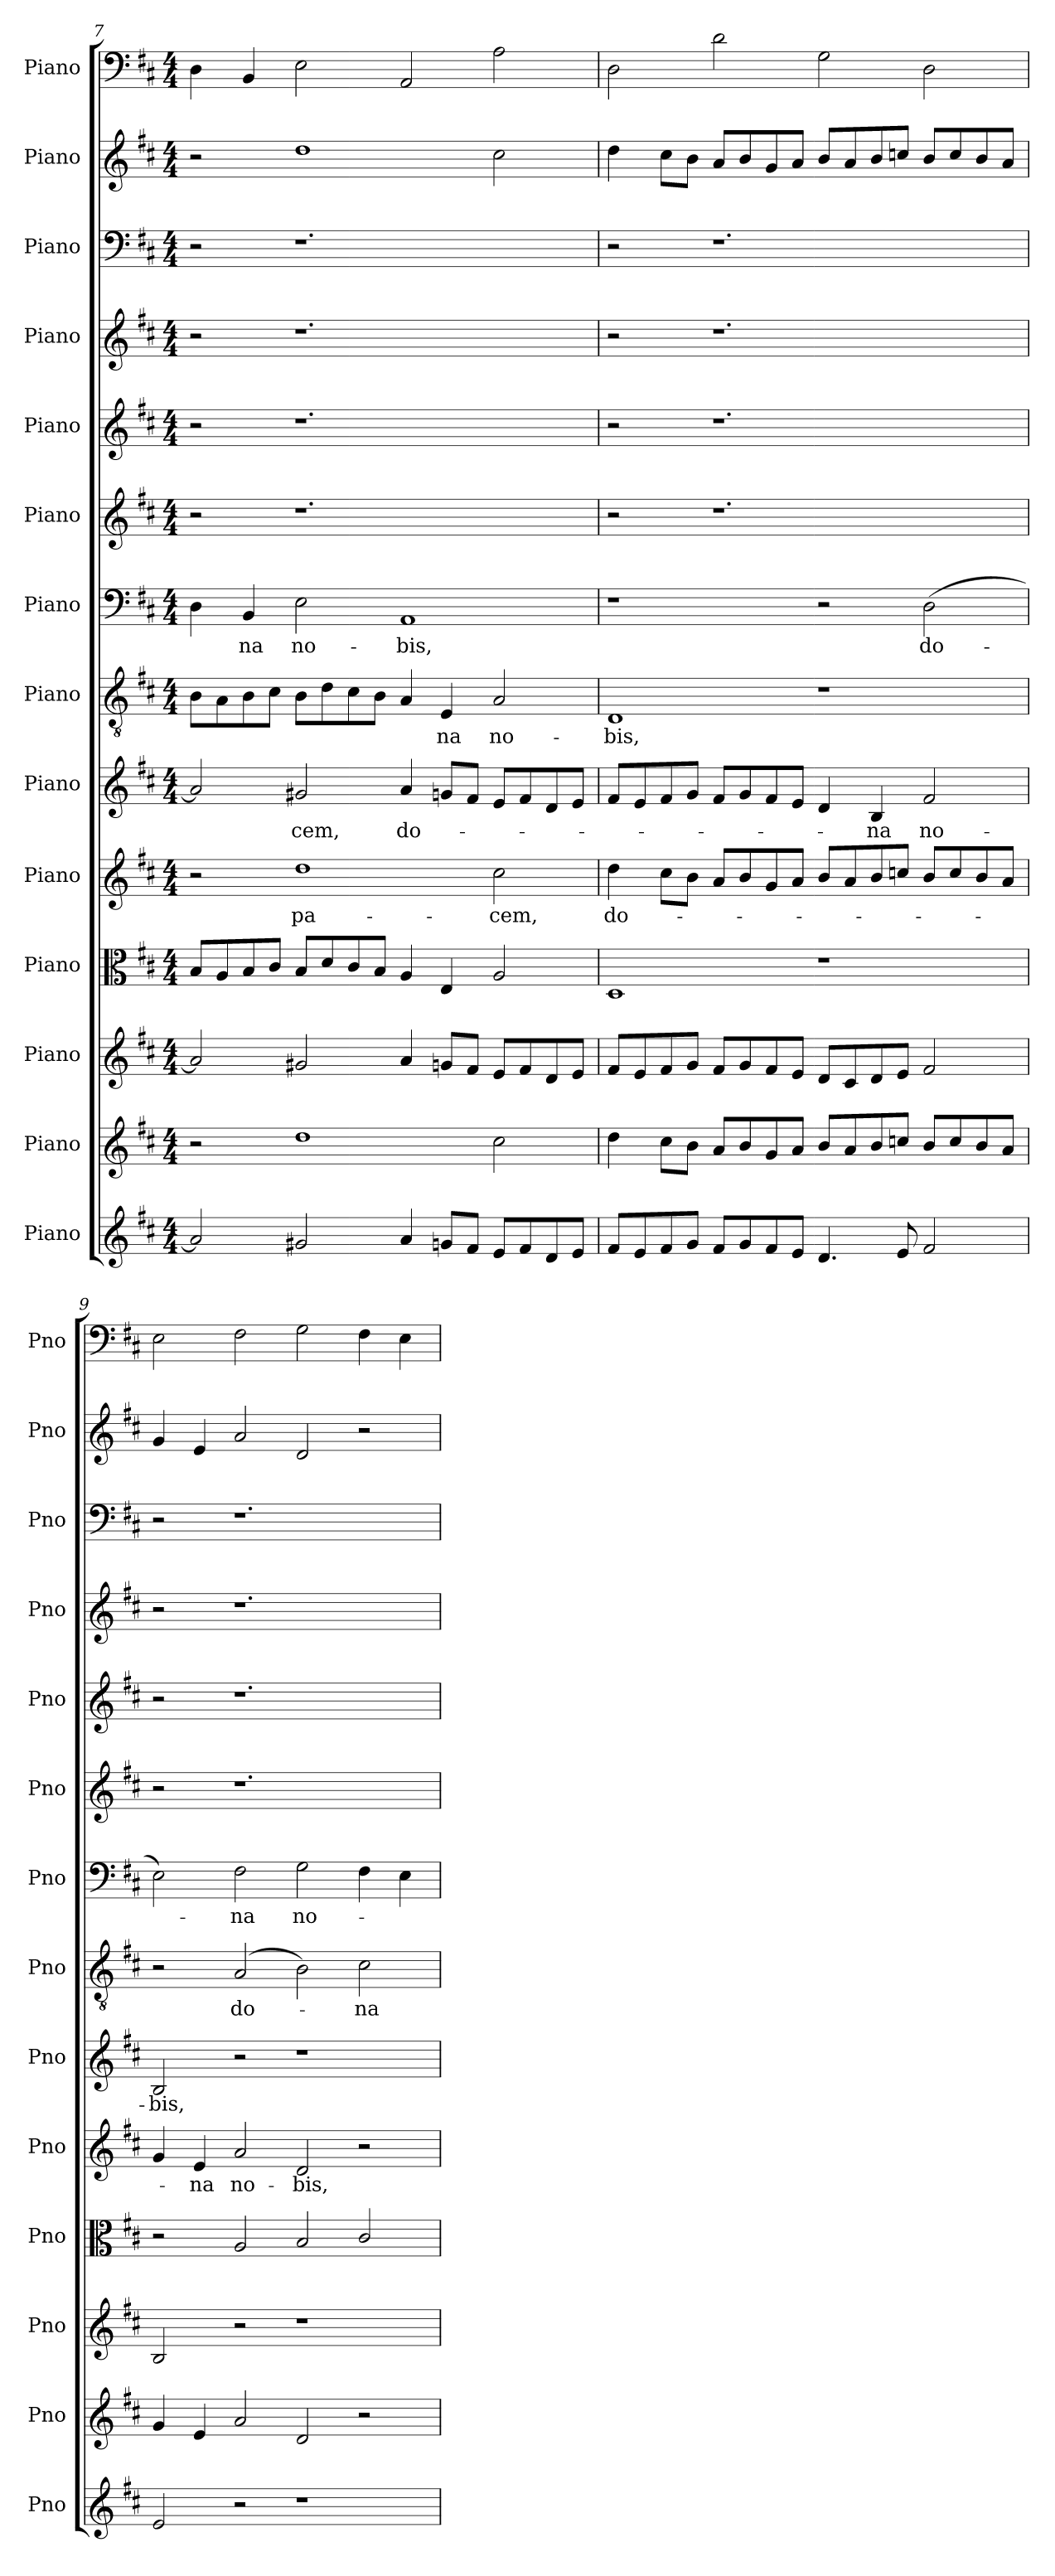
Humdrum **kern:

**kern	**kern	**kern	**kern	**kern	**text	**kern	**text	**kern	**text	**kern	**text	**kern	**kern	**kern	**kern	**kern	**kern
*part14	*part13	*part12	*part11	*part10	*part10	*part9	*part9	*part8	*part8	*part7	*part7	*part6	*part5	*part4	*part3	*part2	*part1
*staff14	*staff13	*staff12	*staff11	*staff10	*staff10	*staff9	*staff9	*staff8	*staff8	*staff7	*staff7	*staff6	*staff5	*staff4	*staff3	*staff2	*staff1
*I"Piano	*I"Piano	*I"Piano	*I"Piano	*I"Piano	*	*I"Piano	*	*I"Piano	*	*I"Piano	*	*I"Piano	*I"Piano	*I"Piano	*I"Piano	*I"Piano	*I"Piano
*I'Pno	*I'Pno	*I'Pno	*I'Pno	*I'Pno	*	*I'Pno	*	*I'Pno	*	*I'Pno	*	*I'Pno	*I'Pno	*I'Pno	*I'Pno	*I'Pno	*I'Pno
*clefG2	*clefG2	*clefG2	*clefC3	*clefG2	*	*clefG2	*	*clefGv2	*	*clefF4	*	*clefG2	*clefG2	*clefG2	*clefF4	*clefG2	*clefF4
*k[f#c#]	*k[f#c#]	*k[f#c#]	*k[f#c#]	*k[f#c#]	*	*k[f#c#]	*	*k[f#c#]	*	*k[f#c#]	*	*k[f#c#]	*k[f#c#]	*k[f#c#]	*k[f#c#]	*k[f#c#]	*k[f#c#]
*D:	*D:	*D:	*D:	*D:	*	*D:	*	*D:	*	*D:	*	*D:	*D:	*D:	*D:	*D:	*D:
*M4/4	*M4/4	*M4/4	*M4/4	*M4/4	*	*M4/4	*	*M4/4	*	*M4/4	*	*M4/4	*M4/4	*M4/4	*M4/4	*M4/4	*M4/4
=7	=7	=7	=7	=7	=7	=7	=7	=7	=7	=7	=7	=7	=7	=7	=7	=7	=7
2a/]	2r	2a/]	8B/L	2r	.	2a/]	.	8B\L	.	4D\	.	2r	2r	2r	2r	2r	4D\
.	.	.	8A/	.	.	.	.	8A\	.	.	.	.	.	.	.	.	.
!	!	!	!	!	!	!	!	!	!	!	!LO:LY:b	!	!	!	!	!	!
.	.	.	8B/	.	.	.	.	8B\	.	4BB/	-na	.	.	.	.	.	4BB/
.	.	.	8c#/J	.	.	.	.	8c#\J	.	.	.	.	.	.	.	.	.
!	!	!	!	!	!LO:LY:b	!	!LO:LY:b	!	!	!	!LO:LY:b	!	!	!	!	!	!
2g#X/	1dd	2g#X/	8B/L	1dd	pa-	2g#X/	-cem,	8B\L	.	2E\	no-	1.r	1.r	1.r	1.r	1dd	2E\
.	.	.	8d/	.	.	.	.	8d\	.	.	.	.	.	.	.	.	.
.	.	.	8c#/	.	.	.	.	8c#\	.	.	.	.	.	.	.	.	.
.	.	.	8B/J	.	.	.	.	8B\J	.	.	.	.	.	.	.	.	.
!	!	!	!	!	!	!	!LO:LY:b	!	!	!	!LO:LY:b	!	!	!	!	!	!
4a/	.	4a/	4A/	.	.	4a/	do-	4A/	.	1AA	-bis,	.	.	.	.	.	2AA/
!	!	!	!	!	!	!	!	!	!LO:LY:b	!	!	!	!	!	!	!	!
8gn/L	.	8gn/L	4E/	.	.	8gn/L	.	4E/	-na	.	.	.	.	.	.	.	.
8f#/J	.	8f#/J	.	.	.	8f#/J	.	.	.	.	.	.	.	.	.	.	.
!	!	!	!	!	!LO:LY:b	!	!	!	!LO:LY:b	!	!	!	!	!	!	!	!
8e/L	2cc#\	8e/L	2A/	2cc#\	-cem,	8e/L	.	2A/	no-	.	.	.	.	.	.	2cc#\	2A\
8f#/	.	8f#/	.	.	.	8f#/	.	.	.	.	.	.	.	.	.	.	.
8d/	.	8d/	.	.	.	8d/	.	.	.	.	.	.	.	.	.	.	.
8e/J	.	8e/J	.	.	.	8e/J	.	.	.	.	.	.	.	.	.	.	.
=8	=8	=8	=8	=8	=8	=8	=8	=8	=8	=8	=8	=8	=8	=8	=8	=8	=8
!	!	!	!	!	!LO:LY:b	!	!	!	!LO:LY:b	!	!	!	!	!	!	!	!
8f#/L	4dd\	8f#/L	1D	4dd\	do-	8f#/L	.	1D	-bis,	1r	.	2r	2r	2r	2r	4dd\	2D\
8e/	.	8e/	.	.	.	8e/	.	.	.	.	.	.	.	.	.	.	.
8f#/	8cc#\L	8f#/	.	8cc#\L	.	8f#/	.	.	.	.	.	.	.	.	.	8cc#\L	.
8g/J	8b\J	8g/J	.	8b\J	.	8g/J	.	.	.	.	.	.	.	.	.	8b\J	.
8f#/L	8a/L	8f#/L	.	8a/L	.	8f#/L	.	.	.	.	.	1.r	1.r	1.r	1.r	8a/L	2d\
8g/	8b/	8g/	.	8b/	.	8g/	.	.	.	.	.	.	.	.	.	8b/	.
8f#/	8g/	8f#/	.	8g/	.	8f#/	.	.	.	.	.	.	.	.	.	8g/	.
8e/J	8a/J	8e/J	.	8a/J	.	8e/J	.	.	.	.	.	.	.	.	.	8a/J	.
4.d/	8b/L	8d/L	1r	8b/L	.	4d/	.	1r	.	2r	.	.	.	.	.	8b/L	2G\
.	8a/	8c#/	.	8a/	.	.	.	.	.	.	.	.	.	.	.	8a/	.
!	!	!	!	!	!	!	!LO:LY:b	!	!	!	!	!	!	!	!	!	!
.	8b/	8d/	.	8b/	.	4B/	-na	.	.	.	.	.	.	.	.	8b/	.
8e/	8ccn/J	8e/J	.	8ccn/J	.	.	.	.	.	.	.	.	.	.	.	8ccn/J	.
!	!	!	!	!	!	!	!LO:LY:b	!	!	!	!LO:LY:b	!	!	!	!	!	!
2f#/	8b/L	2f#/	.	8b/L	.	2f#/	no-	.	.	(>2D\	do-	.	.	.	.	8b/L	2D\
.	8cc/	.	.	8cc/	.	.	.	.	.	.	.	.	.	.	.	8cc/	.
.	8b/	.	.	8b/	.	.	.	.	.	.	.	.	.	.	.	8b/	.
.	8a/J	.	.	8a/J	.	.	.	.	.	.	.	.	.	.	.	8a/J	.
=9	=9	=9	=9	=9	=9	=9	=9	=9	=9	=9	=9	=9	=9	=9	=9	=9	=9
!	!	!	!	!	!	!	!LO:LY:b	!	!	!	!	!	!	!	!	!	!
2e/	4g/	2B/	2r	4g/	.	2B/	-bis,	2r	.	2E\)	.	2r	2r	2r	2r	4g/	2E\
!	!	!	!	!	!LO:LY:b	!	!	!	!	!	!	!	!	!	!	!	!
.	4e/	.	.	4e/	-na	.	.	.	.	.	.	.	.	.	.	4e/	.
!	!	!	!	!	!LO:LY:b	!	!	!	!LO:LY:b	!	!LO:LY:b	!	!	!	!	!	!
2r	2a/	2r	2A/	2a/	no-	2r	.	(>2A/	do-	2F#\	-na	1.r	1.r	1.r	1.r	2a/	2F#\
!	!	!	!	!	!LO:LY:b	!	!	!	!	!	!LO:LY:b	!	!	!	!	!	!
1r	2d/	1r	2B/	2d/	-bis,	1r	.	2B\)	.	2G\	no-	.	.	.	.	2d/	2G\
!	!	!	!	!	!	!	!	!	!LO:LY:b	!	!	!	!	!	!	!	!
.	2r	.	2c#/	2r	.	.	.	2c#\	-na	4F#\	.	.	.	.	.	2r	4F#\
.	.	.	.	.	.	.	.	.	.	4E\	.	.	.	.	.	.	4E\
=	=	=	=	=	=	=	=	=	=	=	=	=	=	=	=	=	=
*-	*-	*-	*-	*-	*-	*-	*-	*-	*-	*-	*-	*-	*-	*-	*-	*-	*-
